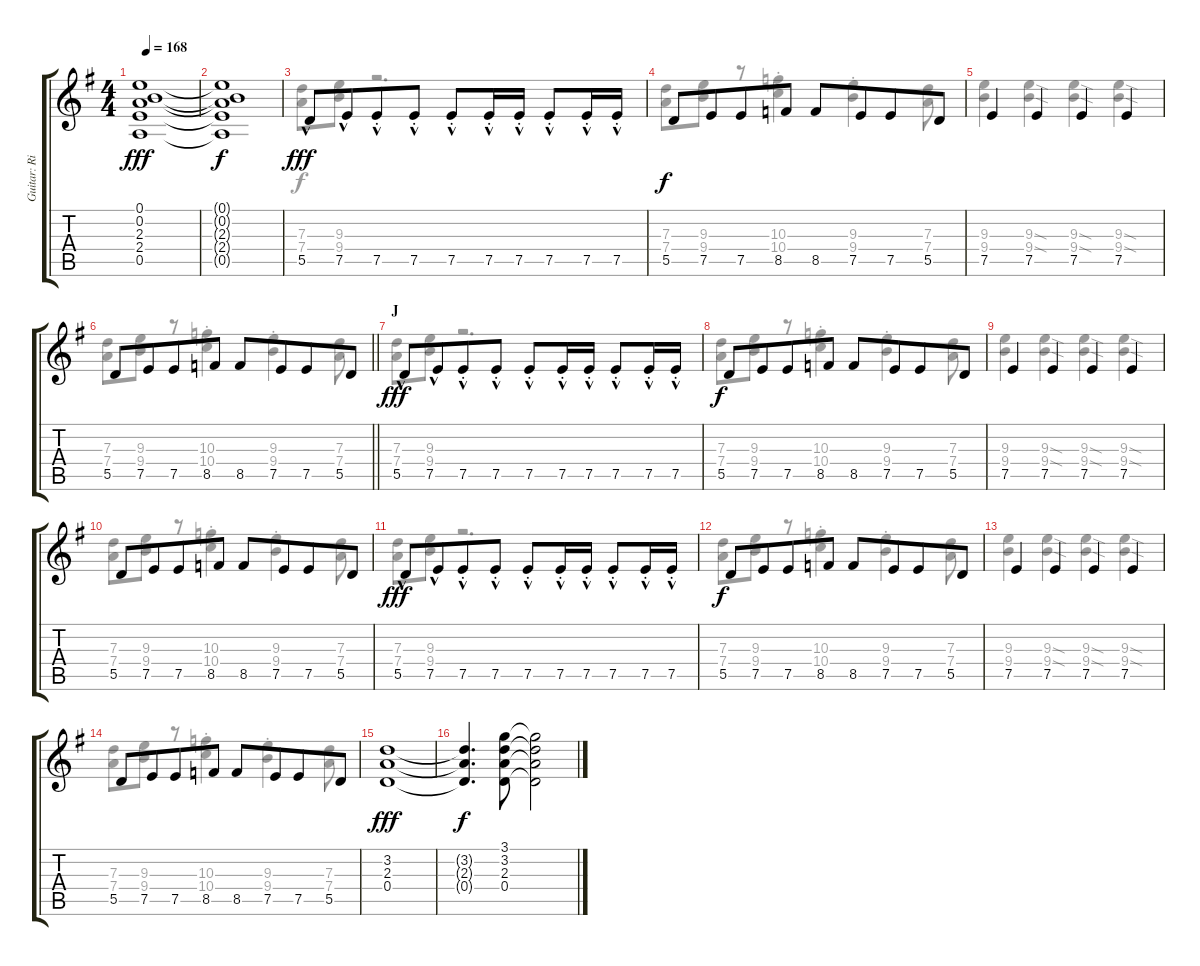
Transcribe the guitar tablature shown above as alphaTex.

\track ("Guitar: Rik" "Guitar: Ri") {instrument acousticguitarsteel}
\staff {score tabs}
\tuning (E4 B3 G3 D3 A2 E2) {hide}
\voice
\ts (4 4)
\tempo 168
\clef g2
\ks g
(0.1 0.2 2.3 2.4 0.5).1{dy fff} |
(0.1{t} 0.2{t} 2.3{t} 2.4{t} 0.5{t}).1{dy f} |
5.5{hac}.8{dy fff} 7.5{hac}.8{beam merge} 7.5{hac st}.8 7.5{hac st}.8 7.5{hac st}.8 7.5{hac st}.16 7.5{hac st}.16 7.5{hac st}.8 7.5{hac st}.16 7.5{hac st}.16 |
5.5.8{dy f} 7.5.8{beam merge} 7.5.8 8.5.8 8.5.8 7.5.8{beam merge} 7.5.8 5.5.8 |
7.5.4 7.5.4 7.5.4{beam merge} 7.5.4 |
\barLineRight lightlight
5.5.8 7.5.8{beam merge} 7.5.8 8.5.8 8.5.8 7.5.8{beam merge} 7.5.8 5.5.8 |
\section ("" "J")
5.5{hac}.8{dy fff} 7.5{hac}.8{beam merge} 7.5{hac st}.8 7.5{hac st}.8 7.5{hac st}.8 7.5{hac st}.16 7.5{hac st}.16 7.5{hac st}.8 7.5{hac st}.16 7.5{hac st}.16 |
5.5.8{dy f} 7.5.8{beam merge} 7.5.8 8.5.8 8.5.8 7.5.8{beam merge} 7.5.8 5.5.8 |
7.5.4 7.5.4 7.5.4{beam merge} 7.5.4 |
5.5.8 7.5.8{beam merge} 7.5.8 8.5.8 8.5.8 7.5.8{beam merge} 7.5.8 5.5.8 |
5.5{hac}.8{dy fff} 7.5{hac}.8{beam merge} 7.5{hac st}.8 7.5{hac st}.8 7.5{hac st}.8 7.5{hac st}.16 7.5{hac st}.16 7.5{hac st}.8 7.5{hac st}.16 7.5{hac st}.16 |
5.5.8{dy f} 7.5.8{beam merge} 7.5.8 8.5.8 8.5.8 7.5.8{beam merge} 7.5.8 5.5.8 |
7.5.4 7.5.4 7.5.4{beam merge} 7.5.4 |
5.5.8 7.5.8{beam merge} 7.5.8 8.5.8 8.5.8 7.5.8{beam merge} 7.5.8 5.5.8 |
(3.2 2.3 0.4).1{dy fff} |
(3.2{t} 2.3{t} 0.4{t}).4{d dy f} (3.1 3.2 2.3 0.4).8 (3.1{t} 3.2{t} 2.3{t} 0.4{t}).2
\voice
\clef g2
\ottava regular
\simile none
\ks g
|
|
(7.3 7.4).8 (9.3 9.4).8 r.2{d} |
(7.3 7.4).8 (9.3 9.4).8 r.8 (10.3{st} 10.4{st}).4 (9.3{st} 9.4{st}).4 (7.3 7.4).8 |
(9.3 9.4).4 (9.3{sod} 9.4{sod}).4 (9.3{sod} 9.4{sod}).4 (9.3{sod} 9.4{sod}).4 |
\barLineRight lightlight
(7.3 7.4).8 (9.3 9.4).8 r.8 (10.3{st} 10.4{st}).4 (9.3{st} 9.4{st}).4 (7.3 7.4).8 |
(7.3 7.4).8 (9.3 9.4).8 r.2{d} |
(7.3 7.4).8 (9.3 9.4).8 r.8 (10.3{st} 10.4{st}).4 (9.3{st} 9.4{st}).4 (7.3 7.4).8 |
(9.3 9.4).4 (9.3{sod} 9.4{sod}).4 (9.3{sod} 9.4{sod}).4 (9.3{sod} 9.4{sod}).4 |
(7.3 7.4).8 (9.3 9.4).8 r.8 (10.3{st} 10.4{st}).4 (9.3{st} 9.4{st}).4 (7.3 7.4).8 |
(7.3 7.4).8 (9.3 9.4).8 r.2{d} |
(7.3 7.4).8 (9.3 9.4).8 r.8 (10.3{st} 10.4{st}).4 (9.3{st} 9.4{st}).4 (7.3 7.4).8 |
(9.3 9.4).4 (9.3{sod} 9.4{sod}).4 (9.3{sod} 9.4{sod}).4 (9.3{sod} 9.4{sod}).4 |
(7.3 7.4).8 (9.3 9.4).8 r.8 (10.3{st} 10.4{st}).4 (9.3{st} 9.4{st}).4 (7.3 7.4).8 |
|
